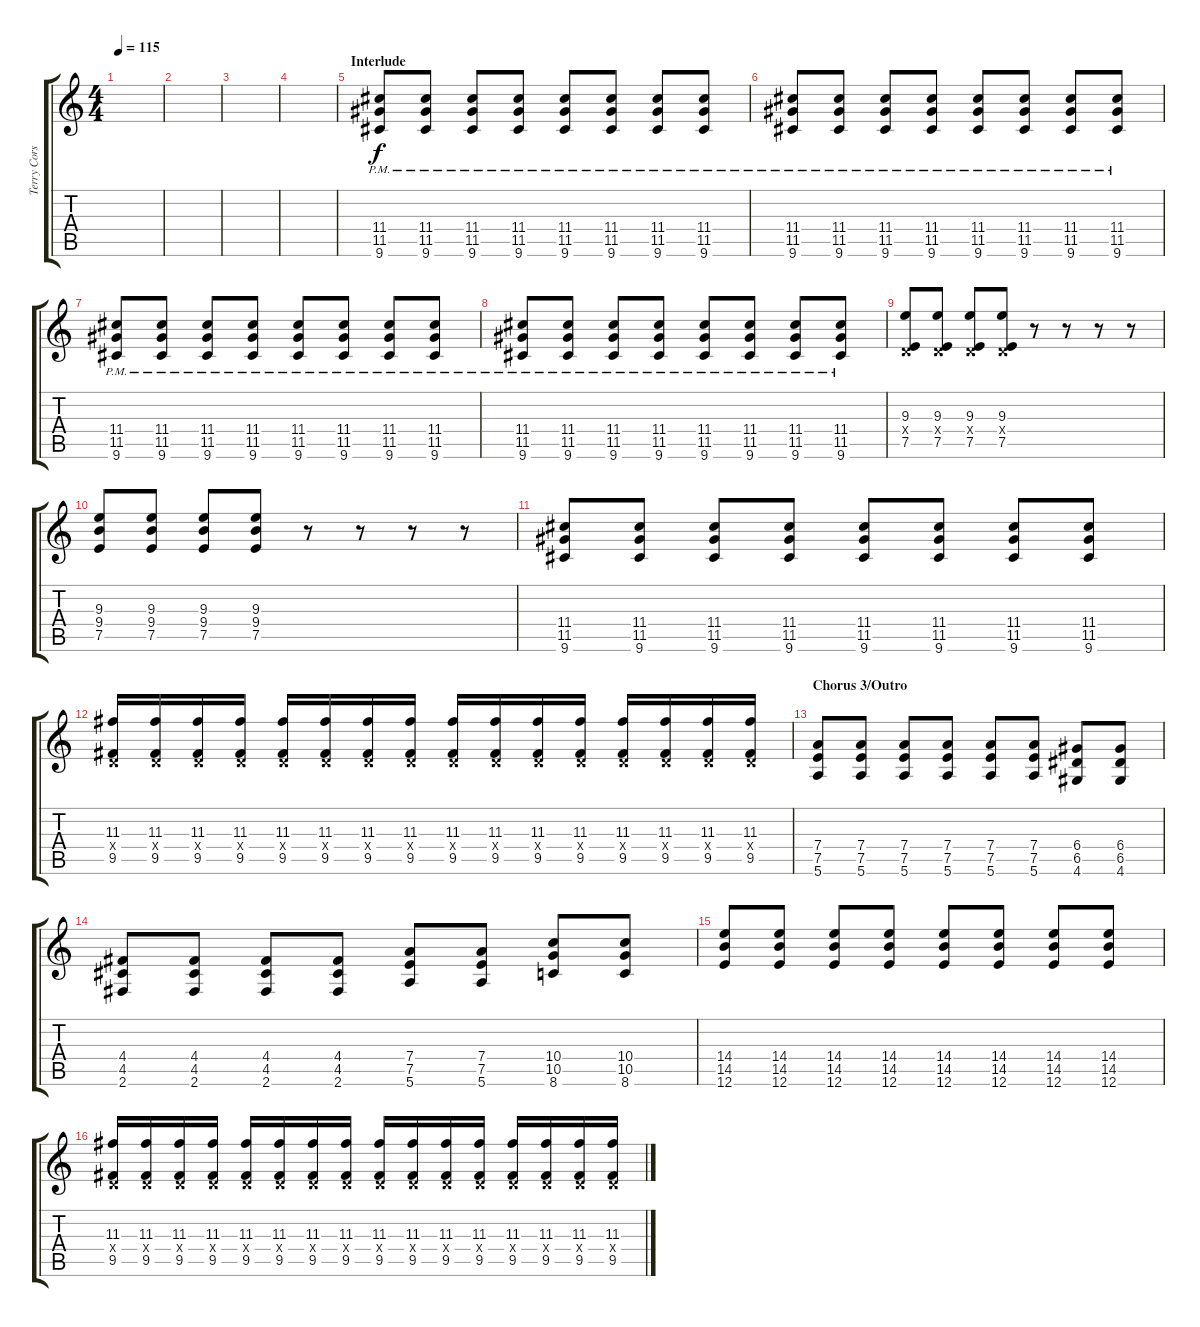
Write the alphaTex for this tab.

\track ("Terry Corso" "Terry Cors") {instrument overdrivenguitar}
\staff {score tabs}
\tuning (E4 B3 G3 D3 A2 E2) {hide}
\ts (4 4)
\tempo 115
\clef g2
\ks c
|
|
|
|
\section ("" "Interlude")
(11.4{pm} 11.5{pm} 9.6{pm}).8{instrument electricguitarmuted} (11.4{pm} 11.5{pm} 9.6{pm}).8 (11.4{pm} 11.5{pm} 9.6{pm}).8 (11.4{pm} 11.5{pm} 9.6{pm}).8 (11.4{pm} 11.5{pm} 9.6{pm}).8 (11.4{pm} 11.5{pm} 9.6{pm}).8 (11.4{pm} 11.5{pm} 9.6{pm}).8 (11.4{pm} 11.5{pm} 9.6{pm}).8 |
(11.4{pm} 11.5{pm} 9.6{pm}).8 (11.4{pm} 11.5{pm} 9.6{pm}).8 (11.4{pm} 11.5{pm} 9.6{pm}).8 (11.4{pm} 11.5{pm} 9.6{pm}).8 (11.4{pm} 11.5{pm} 9.6{pm}).8 (11.4{pm} 11.5{pm} 9.6{pm}).8 (11.4{pm} 11.5{pm} 9.6{pm}).8 (11.4{pm} 11.5{pm} 9.6{pm}).8 |
(11.4{pm} 11.5{pm} 9.6{pm}).8 (11.4{pm} 11.5{pm} 9.6{pm}).8 (11.4{pm} 11.5{pm} 9.6{pm}).8 (11.4{pm} 11.5{pm} 9.6{pm}).8 (11.4{pm} 11.5{pm} 9.6{pm}).8 (11.4{pm} 11.5{pm} 9.6{pm}).8 (11.4{pm} 11.5{pm} 9.6{pm}).8 (11.4{pm} 11.5{pm} 9.6{pm}).8 |
(11.4{pm} 11.5{pm} 9.6{pm}).8 (11.4{pm} 11.5{pm} 9.6{pm}).8 (11.4{pm} 11.5{pm} 9.6{pm}).8 (11.4{pm} 11.5{pm} 9.6{pm}).8 (11.4{pm} 11.5{pm} 9.6{pm}).8 (11.4{pm} 11.5{pm} 9.6{pm}).8 (11.4{pm} 11.5{pm} 9.6{pm}).8 (11.4{pm} 11.5{pm} 9.6{pm}).8 |
(9.3 0.4{x} 7.5).8{instrument distortionguitar} (9.3 0.4{x} 7.5).8 (9.3 0.4{x} 7.5).8 (9.3 0.4{x} 7.5).8 r.8 r.8 r.8 r.8 |
(9.3 9.4 7.5).8 (9.3 9.4 7.5).8 (9.3 9.4 7.5).8 (9.3 9.4 7.5).8 r.8 r.8 r.8 r.8 |
(11.4 11.5 9.6).8 (11.4 11.5 9.6).8 (11.4 11.5 9.6).8 (11.4 11.5 9.6).8 (11.4 11.5 9.6).8 (11.4 11.5 9.6).8 (11.4 11.5 9.6).8 (11.4 11.5 9.6).8 |
(11.3 0.4{x} 9.5).16 (11.3 0.4{x} 9.5).16 (11.3 0.4{x} 9.5).16 (11.3 0.4{x} 9.5).16 (11.3 0.4{x} 9.5).16 (11.3 0.4{x} 9.5).16 (11.3 0.4{x} 9.5).16 (11.3 0.4{x} 9.5).16 (11.3 0.4{x} 9.5).16 (11.3 0.4{x} 9.5).16 (11.3 0.4{x} 9.5).16 (11.3 0.4{x} 9.5).16 (11.3 0.4{x} 9.5).16 (11.3 0.4{x} 9.5).16 (11.3 0.4{x} 9.5).16 (11.3 0.4{x} 9.5).16 |
\section ("" "Chorus 3/Outro")
(7.4 7.5 5.6).8 (7.4 7.5 5.6).8 (7.4 7.5 5.6).8 (7.4 7.5 5.6).8 (7.4 7.5 5.6).8 (7.4 7.5 5.6).8 (6.4 6.5 4.6).8 (6.4 6.5 4.6).8 |
(4.4 4.5 2.6).8 (4.4 4.5 2.6).8 (4.4 4.5 2.6).8 (4.4 4.5 2.6).8 (7.4 7.5 5.6).8 (7.4 7.5 5.6).8 (10.4 10.5 8.6).8 (10.4 10.5 8.6).8 |
(14.4 14.5 12.6).8 (14.4 14.5 12.6).8 (14.4 14.5 12.6).8 (14.4 14.5 12.6).8 (14.4 14.5 12.6).8 (14.4 14.5 12.6).8 (14.4 14.5 12.6).8 (14.4 14.5 12.6).8 |
(11.3 0.4{x} 9.5).16 (11.3 0.4{x} 9.5).16 (11.3 0.4{x} 9.5).16 (11.3 0.4{x} 9.5).16 (11.3 0.4{x} 9.5).16 (11.3 0.4{x} 9.5).16 (11.3 0.4{x} 9.5).16 (11.3 0.4{x} 9.5).16 (11.3 0.4{x} 9.5).16 (11.3 0.4{x} 9.5).16 (11.3 0.4{x} 9.5).16 (11.3 0.4{x} 9.5).16 (11.3 0.4{x} 9.5).16 (11.3 0.4{x} 9.5).16 (11.3 0.4{x} 9.5).16 (11.3 0.4{x} 9.5).16
